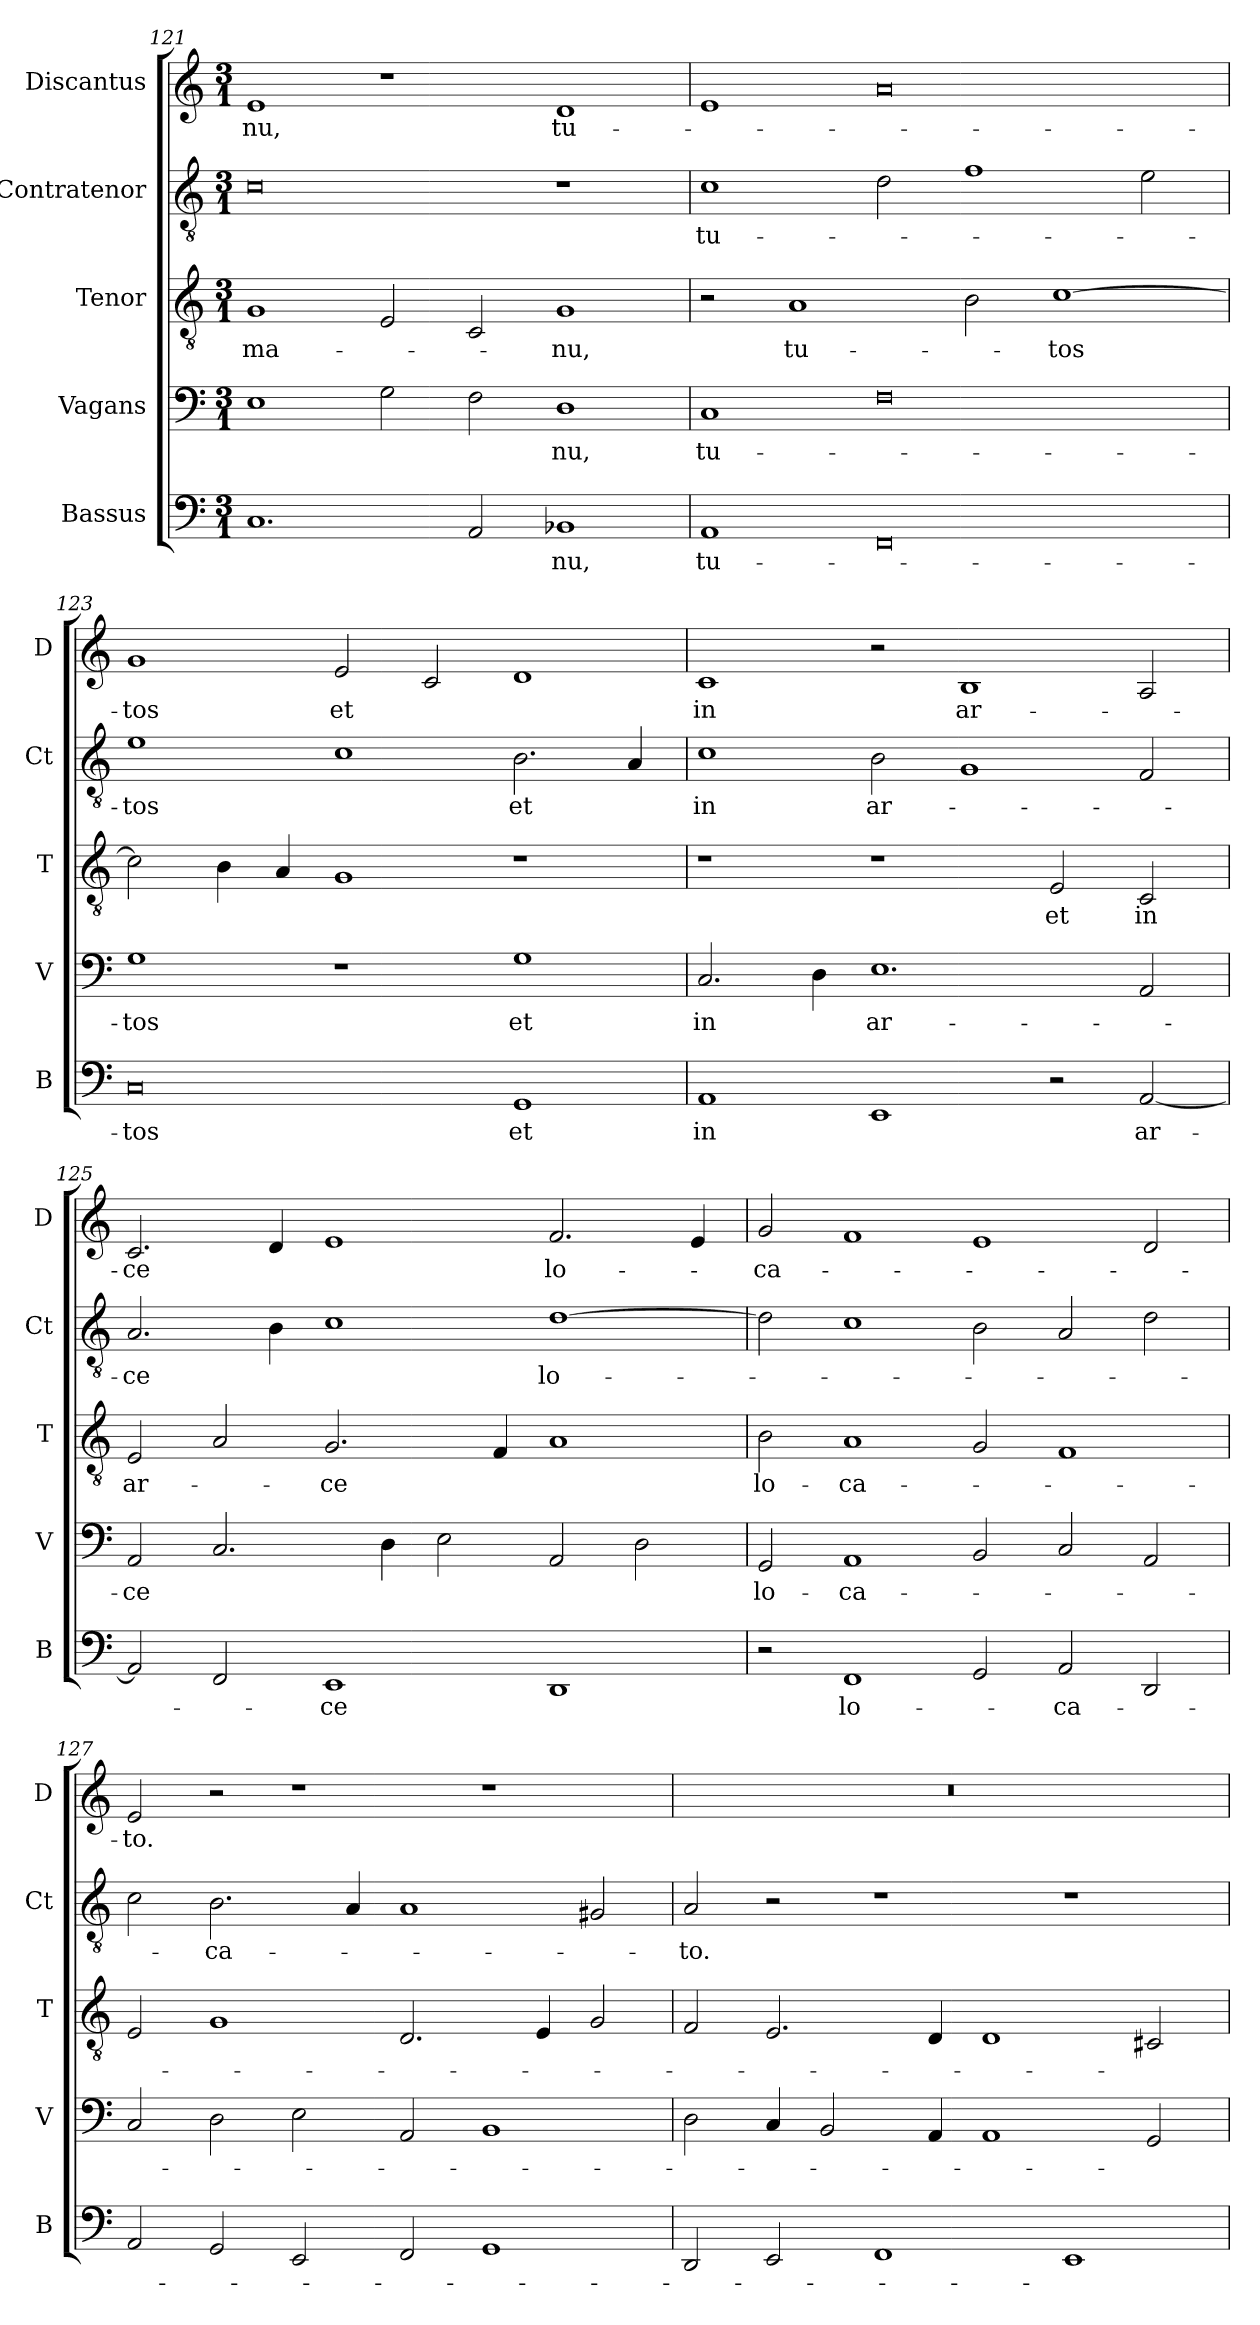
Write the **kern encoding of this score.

**kern	**text	**kern	**text	**kern	**text	**kern	**text	**kern	**text
*part5	*part5	*part4	*part4	*part3	*part3	*part2	*part2	*part1	*part1
*staff5	*staff5	*staff4	*staff4	*staff3	*staff3	*staff2	*staff2	*staff1	*staff1
*I"Bassus	*	*I"Vagans	*	*I"Tenor	*	*I"Contratenor	*	*I"Discantus	*
*I'B	*	*I'V	*	*I'T	*	*I'Ct	*	*I'D	*
*clefF4	*	*clefF4	*	*clefGv2	*	*clefGv2	*	*clefG2	*
*k[]	*	*k[]	*	*k[]	*	*k[]	*	*k[]	*
*M3/1	*	*M3/1	*	*M3/1	*	*M3/1	*	*M3/1	*
=121	=121	=121	=121	=121	=121	=121	=121	=121	=121
1.C	.	1E	.	1G	ma-	0c	.	1e	-nu,
.	.	2G\	.	2E/	.	.	.	1r	.
2AA/	.	2F\	.	2C/	.	.	.	.	.
1BB-X	-nu,	1D	-nu,	1G	-nu,	1r	.	1d	tu-
=122	=122	=122	=122	=122	=122	=122	=122	=122	=122
1AA	tu-	1C	tu-	2r	.	1c	tu-	1e	.
.	.	.	.	1A	tu-	.	.	.	.
0FF	.	0F	.	.	.	2d\	.	0a	.
.	.	.	.	2B\	.	1f	.	.	.
.	.	.	.	[1c	-tos	.	.	.	.
.	.	.	.	.	.	2e\	.	.	.
=123	=123	=123	=123	=123	=123	=123	=123	=123	=123
0C	-tos	1G	-tos	2c\]	.	1e	-tos	1g	-tos
.	.	.	.	4B\	.	.	.	.	.
.	.	.	.	4A/	.	.	.	.	.
.	.	1r	.	1G	.	1c	.	2e/	et
.	.	.	.	.	.	.	.	2c/	.
1GG	et	1G	et	1r	.	2.B\	et	1d	.
.	.	.	.	.	.	4A/	.	.	.
=124	=124	=124	=124	=124	=124	=124	=124	=124	=124
1AA	in	2.C/	in	1r	.	1c	in	1c	in
.	.	4D\	.	.	.	.	.	.	.
1EE	.	1.E	ar-	1r	.	2B\	ar-	2r	.
.	.	.	.	.	.	1G	.	1B	ar-
2r	.	.	.	2E/	et	.	.	.	.
[2AA/	ar-	2AA/	.	2C/	in	2F/	.	2A/	.
=125	=125	=125	=125	=125	=125	=125	=125	=125	=125
2AA/]	.	2AA/	-ce	2E/	ar-	2.A/	-ce	2.c/	-ce
2FF/	.	2.C/	.	2A/	.	.	.	.	.
.	.	.	.	.	.	4B\	.	4d/	.
1EE	-ce	.	.	2.G/	-ce	1c	.	1e	.
.	.	4D\	.	.	.	.	.	.	.
.	.	2E\	.	.	.	.	.	.	.
.	.	.	.	4F/	.	.	.	.	.
1DD	.	2AA/	.	1A	.	[1d	lo-	2.f/	lo-
.	.	2D\	.	.	.	.	.	.	.
.	.	.	.	.	.	.	.	4e/	.
=126	=126	=126	=126	=126	=126	=126	=126	=126	=126
2r	.	2GG/	lo-	2B\	lo-	2d\]	.	2g/	-ca-
1FF	lo-	1AA	-ca-	1A	-ca-	1c	.	1f	.
2GG/	.	2BB/	.	2G/	.	2B\	.	1e	.
2AA/	-ca-	2C/	.	1F	.	2A/	.	.	.
2DD/	.	2AA/	.	.	.	2d\	.	2d/	.
=127	=127	=127	=127	=127	=127	=127	=127	=127	=127
2AA/	.	2C/	.	2E/	.	2c\	.	2e/	-to.
2GG/	.	2D\	.	1G	.	2.B\	-ca-	2r	.
2EE/	.	2E\	.	.	.	.	.	1r	.
.	.	.	.	.	.	4A/	.	.	.
2FF/	.	2AA/	.	2.D/	.	1A	.	.	.
1GG	.	1BB	.	.	.	.	.	1r	.
.	.	.	.	4E/	.	.	.	.	.
.	.	.	.	2G/	.	2G#X/	.	.	.
=128	=128	=128	=128	=128	=128	=128	=128	=128	=128
2DD/	.	2D\	.	2F/	.	2A/	-to.	0.r	.
2EE/	.	4C/	.	2.E/	.	2r	.	.	.
.	.	2BB/	.	.	.	.	.	.	.
1FF	.	.	.	.	.	1r	.	.	.
.	.	4AA/	.	4D/	.	.	.	.	.
.	.	1AA	.	1D	.	.	.	.	.
1EE	.	.	.	.	.	1r	.	.	.
.	.	2GG/	.	2C#X/	.	.	.	.	.
=	=	=	=	=	=	=	=	=	=
*-	*-	*-	*-	*-	*-	*-	*-	*-	*-
